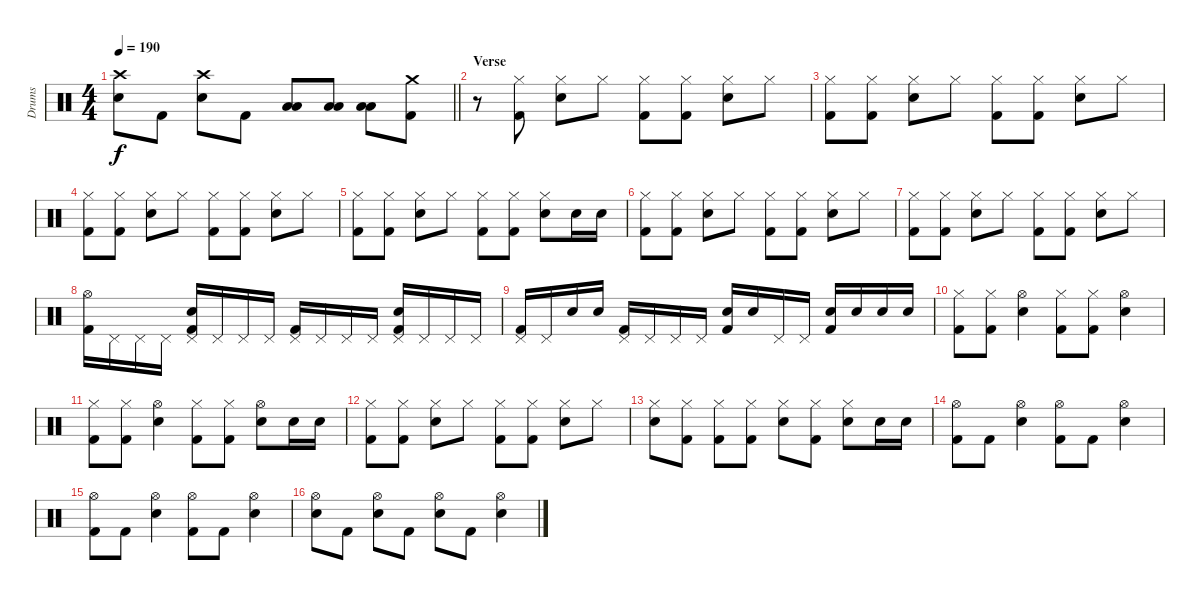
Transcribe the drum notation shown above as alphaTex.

\track ("Drums" "Drums") {instrument percussion}
\staff {score}
\articulation defaults
\ts (4 4)
\tempo 190
\clef neutral
\barLineRight lightlight
\ks c
("Crash high (hit)" "Electric Snare (hit)").8{dy f} "Kick (hit) 2".8 ("Crash high (hit)" "Electric Snare (hit)").8 "Kick (hit) 2".8 ("Low Tom (hit)" "Low Floor Tom (hit)").8 ("Low Tom (hit)" "Low Floor Tom (hit)").8 ("Low Tom (hit)" "Low Floor Tom (hit)").8 ("Crash medium (hit)" "Kick (hit) 2").8 |
\section ("" "Verse ")
r.8 ("Hi-Hat (closed)" "Kick (hit) 2").8 ("Hi-Hat (closed)" "Electric Snare (hit)").8 "Hi-Hat (closed)".8 ("Hi-Hat (closed)" "Kick (hit) 2").8 ("Hi-Hat (closed)" "Kick (hit) 2").8 ("Hi-Hat (closed)" "Electric Snare (hit)").8 "Hi-Hat (closed)".8 |
("Hi-Hat (closed)" "Kick (hit) 2").8 ("Hi-Hat (closed)" "Kick (hit) 2").8 ("Hi-Hat (closed)" "Electric Snare (hit)").8 "Hi-Hat (closed)".8 ("Hi-Hat (closed)" "Kick (hit) 2").8 ("Hi-Hat (closed)" "Kick (hit) 2").8 ("Hi-Hat (closed)" "Electric Snare (hit)").8 "Hi-Hat (closed)".8 |
("Hi-Hat (closed)" "Kick (hit) 2").8 ("Hi-Hat (closed)" "Kick (hit) 2").8 ("Hi-Hat (closed)" "Electric Snare (hit)").8 "Hi-Hat (closed)".8 ("Hi-Hat (closed)" "Kick (hit) 2").8 ("Hi-Hat (closed)" "Kick (hit) 2").8 ("Hi-Hat (closed)" "Electric Snare (hit)").8 "Hi-Hat (closed)".8 |
("Hi-Hat (closed)" "Kick (hit) 2").8 ("Hi-Hat (closed)" "Kick (hit) 2").8 ("Hi-Hat (closed)" "Electric Snare (hit)").8 "Hi-Hat (closed)".8 ("Hi-Hat (closed)" "Kick (hit) 2").8 ("Hi-Hat (closed)" "Kick (hit) 2").8 ("Hi-Hat (closed)" "Electric Snare (hit)").8 "Electric Snare (hit)".16 "Electric Snare (hit)".16 |
("Hi-Hat (closed)" "Kick (hit) 2").8 ("Hi-Hat (closed)" "Kick (hit) 2").8 ("Hi-Hat (closed)" "Electric Snare (hit)").8 "Hi-Hat (closed)".8 ("Hi-Hat (closed)" "Kick (hit) 2").8 ("Hi-Hat (closed)" "Kick (hit) 2").8 ("Hi-Hat (closed)" "Electric Snare (hit)").8 "Hi-Hat (closed)".8 |
("Hi-Hat (closed)" "Kick (hit) 2").8 ("Hi-Hat (closed)" "Kick (hit) 2").8 ("Hi-Hat (closed)" "Electric Snare (hit)").8 "Hi-Hat (closed)".8 ("Hi-Hat (closed)" "Kick (hit) 2").8 ("Hi-Hat (closed)" "Kick (hit) 2").8 ("Hi-Hat (closed)" "Electric Snare (hit)").8 "Hi-Hat (closed)".8 |
("Hi-Hat (open)" "Kick (hit) 2").16 "Pedal Hi-Hat (hit)".16 "Pedal Hi-Hat (hit)".16 "Pedal Hi-Hat (hit)".16 ("Pedal Hi-Hat (hit)" "Electric Snare (hit)" "Kick (hit) 2").16 "Pedal Hi-Hat (hit)".16 "Pedal Hi-Hat (hit)".16 "Pedal Hi-Hat (hit)".16 ("Pedal Hi-Hat (hit)" "Kick (hit) 2").16 "Pedal Hi-Hat (hit)".16 "Pedal Hi-Hat (hit)".16 "Pedal Hi-Hat (hit)".16 ("Pedal Hi-Hat (hit)" "Electric Snare (hit)" "Kick (hit) 2").16 "Pedal Hi-Hat (hit)".16 "Pedal Hi-Hat (hit)".16 "Pedal Hi-Hat (hit)".16 |
("Pedal Hi-Hat (hit)" "Kick (hit) 2").16 "Pedal Hi-Hat (hit)".16 "Electric Snare (hit)".16 "Electric Snare (hit)".16 ("Pedal Hi-Hat (hit)" "Kick (hit) 2").16 "Pedal Hi-Hat (hit)".16 "Pedal Hi-Hat (hit)".16 "Pedal Hi-Hat (hit)".16 ("Kick (hit) 2" "Electric Snare (hit)").16 "Electric Snare (hit)".16 "Pedal Hi-Hat (hit)".16 "Pedal Hi-Hat (hit)".16 ("Electric Snare (hit)" "Kick (hit) 2").16 "Electric Snare (hit)".16 "Electric Snare (hit)".16 "Electric Snare (hit)".16 |
("Hi-Hat (closed)" "Kick (hit) 2").8 ("Hi-Hat (closed)" "Kick (hit) 2").8 ("Hi-Hat (open)" "Electric Snare (hit)").4 ("Hi-Hat (closed)" "Kick (hit) 2").8 ("Hi-Hat (closed)" "Kick (hit) 2").8 ("Hi-Hat (open)" "Electric Snare (hit)").4 |
("Hi-Hat (closed)" "Kick (hit) 2").8 ("Hi-Hat (closed)" "Kick (hit) 2").8 ("Hi-Hat (open)" "Electric Snare (hit)").4 ("Hi-Hat (closed)" "Kick (hit) 2").8 ("Hi-Hat (closed)" "Kick (hit) 2").8 ("Hi-Hat (open)" "Electric Snare (hit)").8 "Electric Snare (hit)".16 "Electric Snare (hit)".16 |
("Hi-Hat (closed)" "Kick (hit) 2").8 ("Hi-Hat (closed)" "Kick (hit) 2").8 ("Hi-Hat (closed)" "Electric Snare (hit)").8 "Hi-Hat (closed)".8 ("Hi-Hat (closed)" "Kick (hit) 2").8 ("Hi-Hat (closed)" "Kick (hit) 2").8 ("Hi-Hat (closed)" "Electric Snare (hit)").8 "Hi-Hat (closed)".8 |
("Hi-Hat (closed)" "Electric Snare (hit)").8 ("Hi-Hat (closed)" "Kick (hit) 2").8 ("Hi-Hat (closed)" "Kick (hit) 2").8 ("Hi-Hat (closed)" "Kick (hit) 2").8 ("Hi-Hat (closed)" "Electric Snare (hit)").8 ("Hi-Hat (closed)" "Kick (hit) 2").8 ("Hi-Hat (closed)" "Electric Snare (hit)").8 "Electric Snare (hit)".16 "Electric Snare (hit)".16 |
("Hi-Hat (open)" "Kick (hit) 2").8 "Kick (hit) 2".8 ("Hi-Hat (open)" "Electric Snare (hit)").4 ("Hi-Hat (open)" "Kick (hit) 2").8 "Kick (hit) 2".8 ("Hi-Hat (open)" "Electric Snare (hit)").4 |
("Hi-Hat (open)" "Kick (hit) 2").8 "Kick (hit) 2".8 ("Hi-Hat (open)" "Electric Snare (hit)").4 ("Hi-Hat (open)" "Kick (hit) 2").8 "Kick (hit) 2".8 ("Hi-Hat (open)" "Electric Snare (hit)").4 |
("Hi-Hat (open)" "Electric Snare (hit)").8 "Kick (hit) 2".8 ("Hi-Hat (open)" "Electric Snare (hit)").8 "Kick (hit) 2".8 ("Hi-Hat (open)" "Electric Snare (hit)").8 "Kick (hit) 2".8 ("Hi-Hat (open)" "Electric Snare (hit)").4
